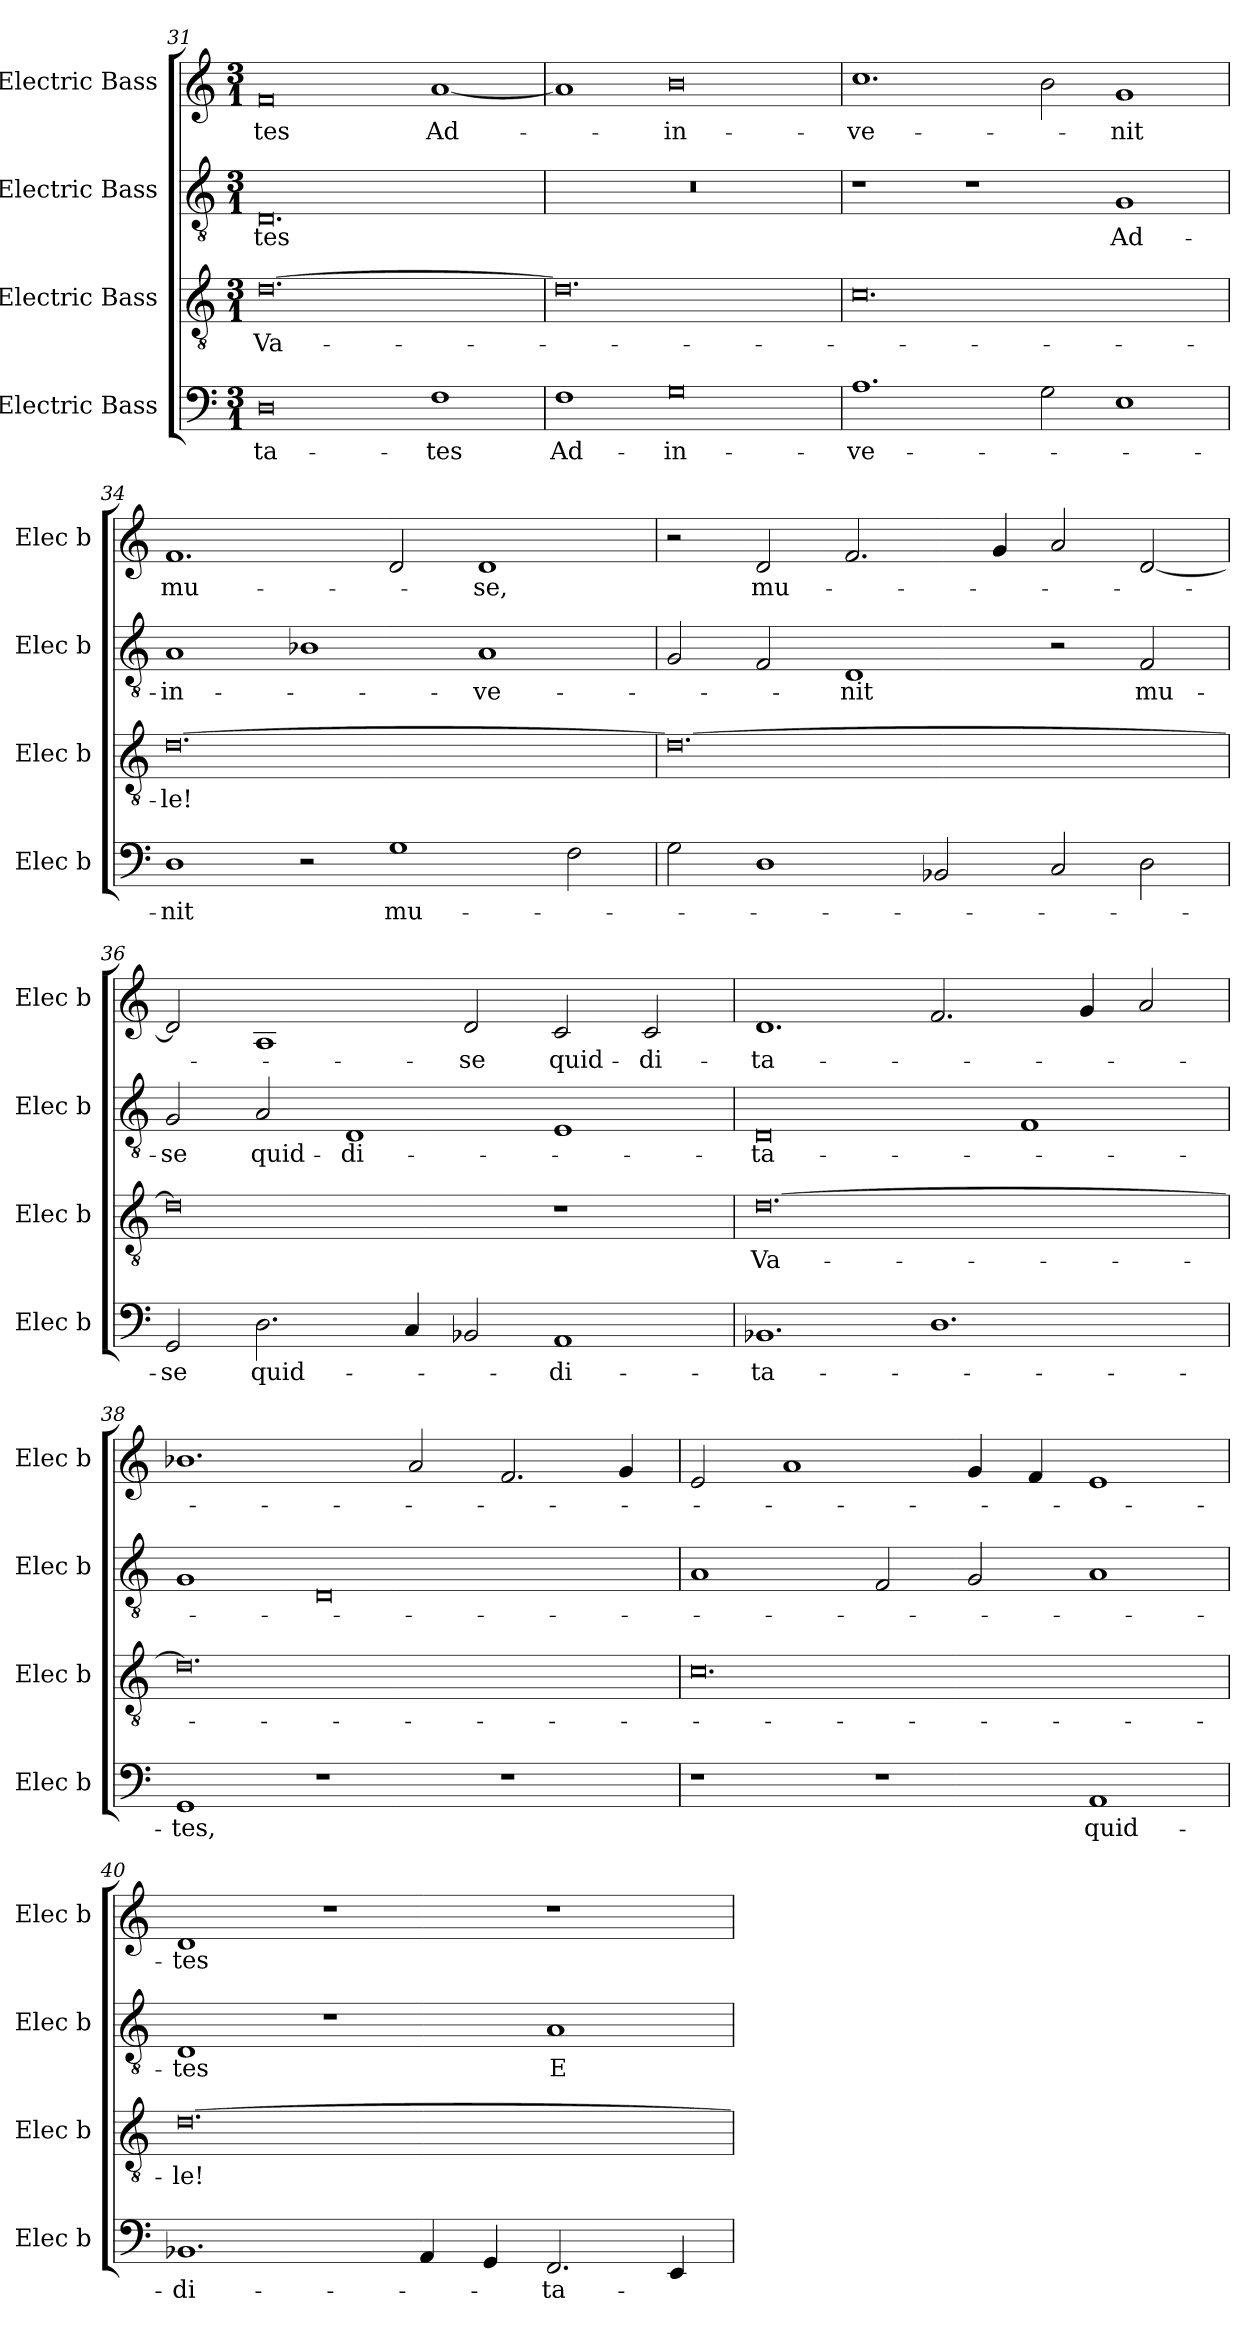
**kern	**text	**kern	**text	**kern	**text	**kern	**text
*part4	*part4	*part3	*part3	*part2	*part2	*part1	*part1
*staff4	*staff4	*staff3	*staff3	*staff2	*staff2	*staff1	*staff1
*I"Electric Bass	*	*I"Electric Bass	*	*I"Electric Bass	*	*I"Electric Bass	*
*I'Elec b	*	*I'Elec b	*	*I'Elec b	*	*I'Elec b	*
!!LO:LB:g=z
*clefF4	*	*clefGv2	*	*clefGv2	*	*clefG2	*
*M3/1	*	*M3/1	*	*M3/1	*	*M3/1	*
=31	=31	=31	=31	=31	=31	=31	=31
!	!LO:LY:b	!	!LO:LY:b	!	!LO:LY:b	!	!LO:LY:b
0D	-ta-	[0.d	Va-	0.D	-tes	0f	-tes
!	!LO:LY:b	!	!	!	!	!	!LO:LY:b
1F	-tes	.	.	.	.	[1a	Ad-
=32	=32	=32	=32	=32	=32	=32	=32
!	!LO:LY:b	!	!	!	!	!	!
1F	Ad-	0.d]	.	0.r	.	1a]	.
!	!LO:LY:b	!	!	!	!	!	!LO:LY:b
0G	-in-	.	.	.	.	0b	-in-
=33	=33	=33	=33	=33	=33	=33	=33
!	!LO:LY:b	!	!	!	!	!	!LO:LY:b
1.A	-ve-	0.c	.	1r	.	1.cc	-ve-
.	.	.	.	1r	.	.	.
2G\	.	.	.	.	.	2b\	.
!	!	!	!	!	!LO:LY:b	!	!LO:LY:b
1E	.	.	.	1G	Ad-	1g	-nit
=34	=34	=34	=34	=34	=34	=34	=34
!	!LO:LY:b	!	!LO:LY:b	!	!LO:LY:b	!	!LO:LY:b
1D	-nit	[0.d	-le!	1A	-in-	1.f	mu-
2r	.	.	.	1B-X	.	.	.
!	!LO:LY:b	!	!	!	!	!	!
1G	mu-	.	.	.	.	2d/	.
!	!	!	!	!	!LO:LY:b	!	!LO:LY:b
.	.	.	.	1A	-ve-	1d	-se,
2F\	.	.	.	.	.	.	.
=35	=35	=35	=35	=35	=35	=35	=35
2G\	.	0.d_	.	2G/	.	2r	.
!	!	!	!	!	!	!	!LO:LY:b
1D	.	.	.	2F/	.	2d/	mu-
!	!	!	!	!	!LO:LY:b	!	!
.	.	.	.	1D	-nit	2.f/	.
2BB-X/	.	.	.	.	.	.	.
.	.	.	.	.	.	4g/	.
2C/	.	.	.	2r	.	2a/	.
!	!	!	!	!	!LO:LY:b	!	!
2D\	.	.	.	2F/	mu-	[2d/	.
!!LO:LB:g=z
=36	=36	=36	=36	=36	=36	=36	=36
!	!LO:LY:b	!	!	!	!LO:LY:b	!	!
2GG/	-se	0d]	.	2G/	-se	2d/]	.
!	!LO:LY:b	!	!	!	!LO:LY:b	!	!
2.D\	quid-	.	.	2A/	quid-	1A	.
!	!	!	!	!	!LO:LY:b	!	!
.	.	.	.	1D	-di-	.	.
4C/	.	.	.	.	.	.	.
!	!	!	!	!	!	!	!LO:LY:b
2BB-X/	.	.	.	.	.	2d/	-se
!	!LO:LY:b	!	!	!	!	!	!LO:LY:b
1AA	-di-	1r	.	1E	.	2c/	quid-
!	!	!	!	!	!	!	!LO:LY:b
.	.	.	.	.	.	2c/	-di-
=37	=37	=37	=37	=37	=37	=37	=37
!	!LO:LY:b	!	!LO:LY:b	!	!LO:LY:b	!	!LO:LY:b
1.BB-X	-ta-	[0.d	Va-	0D	-ta-	1.d	-ta-
1.D	.	.	.	.	.	2.f/	.
.	.	.	.	1F	.	.	.
.	.	.	.	.	.	4g/	.
.	.	.	.	.	.	2a/	.
=38	=38	=38	=38	=38	=38	=38	=38
!	!LO:LY:b	!	!	!	!	!	!
1GG	-tes,	0.d]	.	1G	.	1.b-X	.
1r	.	.	.	0D	.	.	.
.	.	.	.	.	.	2a/	.
1r	.	.	.	.	.	2.f/	.
.	.	.	.	.	.	4g/	.
=39	=39	=39	=39	=39	=39	=39	=39
1r	.	0.c	.	1A	.	2e/	.
.	.	.	.	.	.	1a	.
1r	.	.	.	2F/	.	.	.
.	.	.	.	2G/	.	4g/	.
.	.	.	.	.	.	4f/	.
!	!LO:LY:b	!	!	!	!	!	!
1AA	quid-	.	.	1A	.	1e	.
=40	=40	=40	=40	=40	=40	=40	=40
!	!LO:LY:b	!	!LO:LY:b	!	!LO:LY:b	!	!LO:LY:b
1.BB-X	-di-	[0.d	-le!	1D	-tes	1d	-tes
.	.	.	.	1r	.	1r	.
4AA/	.	.	.	.	.	.	.
4GG/	.	.	.	.	.	.	.
!	!LO:LY:b	!	!	!	!LO:LY:b	!	!
2.FF/	-ta-	.	.	1A	E-	1r	.
4EE/	.	.	.	.	.	.	.
=	=	=	=	=	=	=	=
*-	*-	*-	*-	*-	*-	*-	*-
